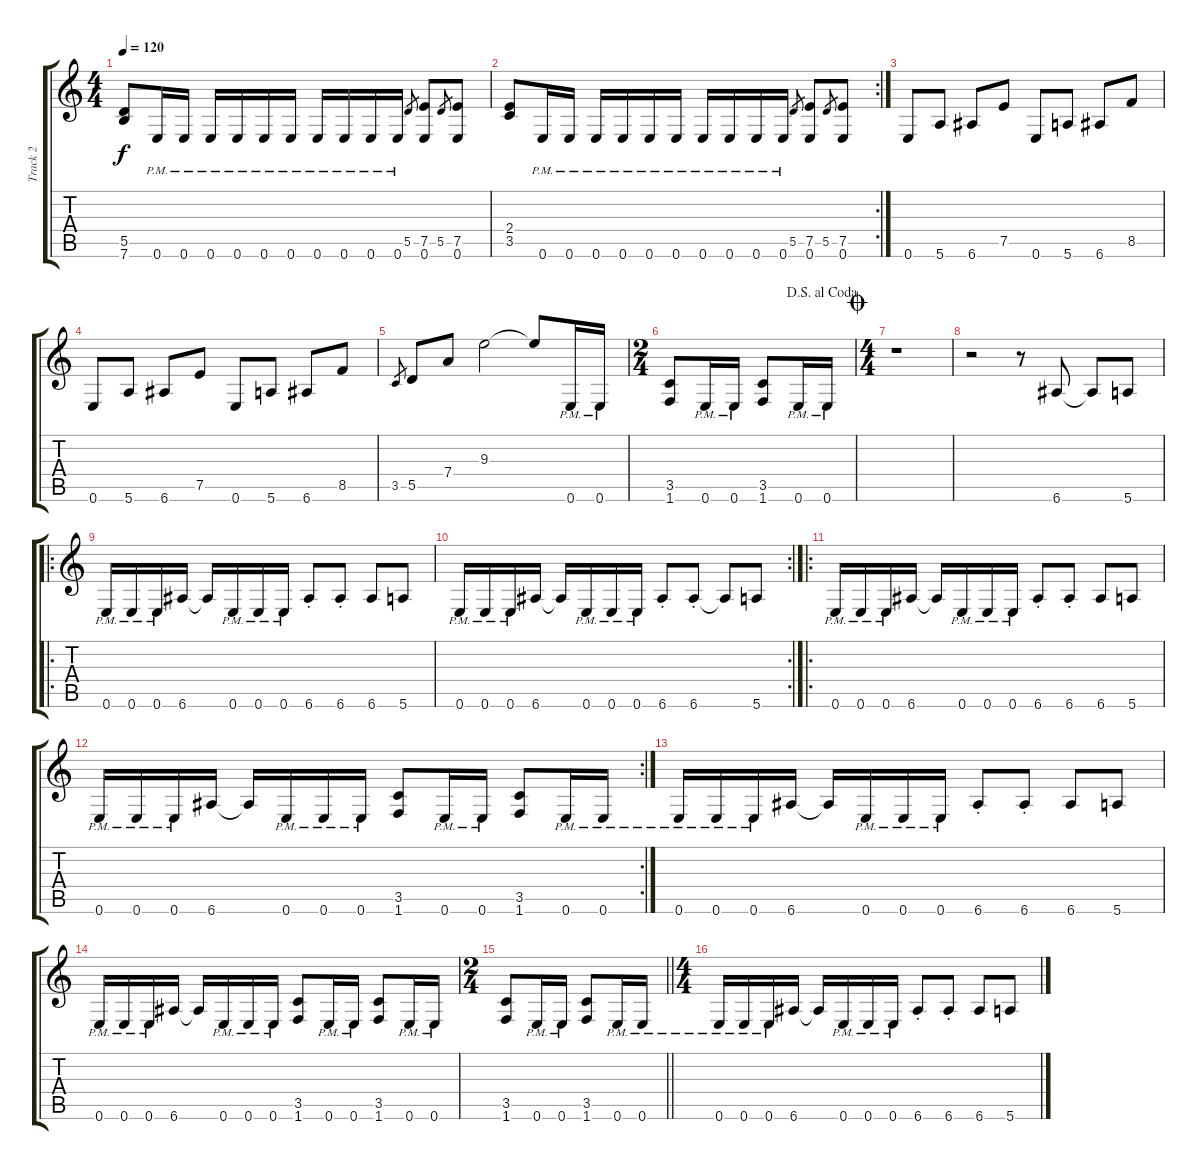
\track ("Track 2" "Track 2") {instrument distortionguitar}
\staff {score tabs}
\tuning (E4 B3 G3 D3 A2 E2) {hide}
\ts (4 4)
\tempo 120
\clef g2
\ks c
(5.5 7.6).8{dy f} 0.6{pm}.16 0.6{pm}.16 0.6{pm}.16 0.6{pm}.16 0.6{pm}.16 0.6{pm}.16 0.6{pm}.16 0.6{pm}.16 0.6{pm}.16 0.6{pm}.16 5.5.8{gr} (7.5 0.6).8 5.5.8{gr} (7.5 0.6).8 |
\rc 2
(2.4 3.5).8 0.6{pm}.16 0.6{pm}.16 0.6{pm}.16 0.6{pm}.16 0.6{pm}.16 0.6{pm}.16 0.6{pm}.16 0.6{pm}.16 0.6{pm}.16 0.6{pm}.16 5.5.8{gr} (7.5 0.6).8 5.5.8{gr} (7.5 0.6).8 |
0.6.8 5.6.8 6.6.8 7.5.8 0.6.8 5.6.8 6.6.8 8.5.8 |
0.6.8 5.6.8 6.6.8 7.5.8 0.6.8 5.6.8 6.6.8 8.5.8 |
3.5.8{gr} 5.5.8 7.4.8 9.3.2 9.3{t}.8 0.6{pm}.16 0.6{pm}.16 |
\ts (2 4)
\jump dalsegnoalcoda
(3.5 1.6).8 0.6{pm}.16 0.6{pm}.16 (3.5 1.6).8 0.6{pm}.16 0.6{pm}.16 |
\ts (4 4)
\jump coda
r.1 |
r.2 r.8 6.6.8 6.6{t}.8 5.6.8 |
\ro
0.6{pm}.16 0.6{pm}.16 0.6{pm}.16 6.6.16 6.6{t}.16 0.6{pm}.16 0.6{pm}.16 0.6{pm}.16 6.6{st}.8 6.6{st}.8 6.6.8 5.6.8 |
\rc 2
0.6{pm}.16 0.6{pm}.16 0.6{pm}.16 6.6.16 6.6{t}.16 0.6{pm}.16 0.6{pm}.16 0.6{pm}.16 6.6{st}.8 6.6{st}.8 6.6{t}.8 5.6.8 |
\ro
0.6{pm}.16 0.6{pm}.16 0.6{pm}.16 6.6.16 6.6{t}.16 0.6{pm}.16 0.6{pm}.16 0.6{pm}.16 6.6{st}.8 6.6{st}.8 6.6.8 5.6.8 |
\rc 2
0.6{pm}.16 0.6{pm}.16 0.6{pm}.16 6.6.16 6.6{t}.16 0.6{pm}.16 0.6{pm}.16 0.6{pm}.16 (3.5 1.6).8 0.6{pm}.16 0.6{pm}.16 (3.5 1.6).8 0.6{pm}.16 0.6{pm}.16 |
0.6{pm}.16 0.6{pm}.16 0.6{pm}.16 6.6.16 6.6{t}.16 0.6{pm}.16 0.6{pm}.16 0.6{pm}.16 6.6{st}.8 6.6{st}.8 6.6.8 5.6.8 |
0.6{pm}.16 0.6{pm}.16 0.6{pm}.16 6.6.16 6.6{t}.16 0.6{pm}.16 0.6{pm}.16 0.6{pm}.16 (3.5 1.6).8 0.6{pm}.16 0.6{pm}.16 (3.5 1.6).8 0.6{pm}.16 0.6{pm}.16 |
\ts (2 4)
\barLineRight lightlight
(3.5 1.6).8 0.6{pm}.16 0.6{pm}.16 (3.5 1.6).8 0.6{pm}.16 0.6{pm}.16 |
\ts (4 4)
0.6{pm}.16 0.6{pm}.16 0.6{pm}.16 6.6.16 6.6{t}.16 0.6{pm}.16 0.6{pm}.16 0.6{pm}.16 6.6{st}.8 6.6{st}.8 6.6.8 5.6.8
